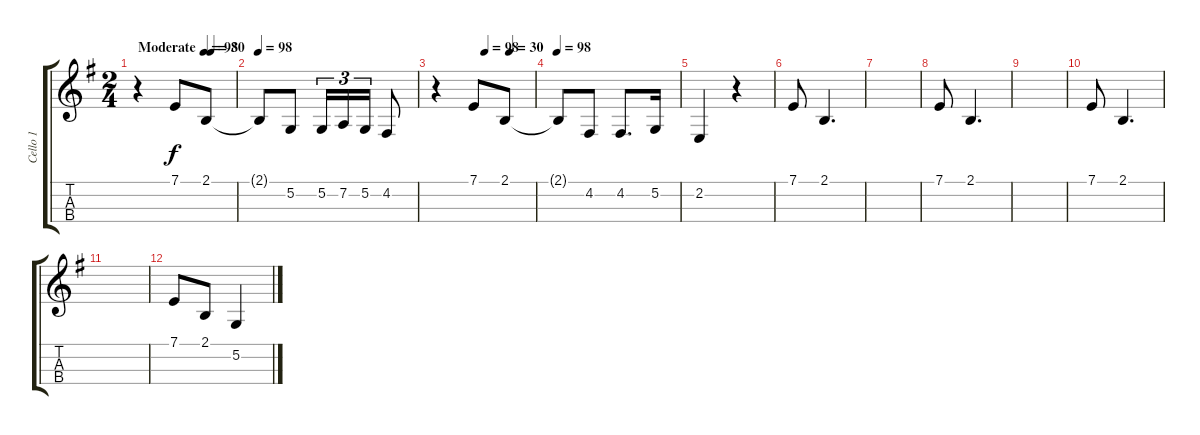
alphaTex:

\track ("Cello 1" "Cello 1") {instrument cello}
\staff {score tabs}
\tuning (A3 D3 G2 C2) {hide}
\ts (2 4)
\tempo (98 "Moderate")
\tempo (30 0.75)
\tempo (98 "Moderate")
\clef g2
\ks g
r.4{dy f instrument cello} 7.1.8 2.1.8 |
\tempo 98
2.1{t}.8 5.2.8 5.2.16{tu (3 2)} 7.2.16{tu (3 2)} 5.2.16{tu (3 2)} 4.2.8 |
\tempo (98 0.5)
\tempo (30 0.75)
r.4 7.1.8 2.1.8 |
\tempo 98
2.1{t}.8 4.2.8 4.2.8{d} 5.2.16 |
2.2.4 r.4 |
7.1.8 2.1.4{d} |
|
7.1.8 2.1.4{d} |
|
7.1.8 2.1.4{d} |
|
7.1.8 2.1.8 5.2.4
